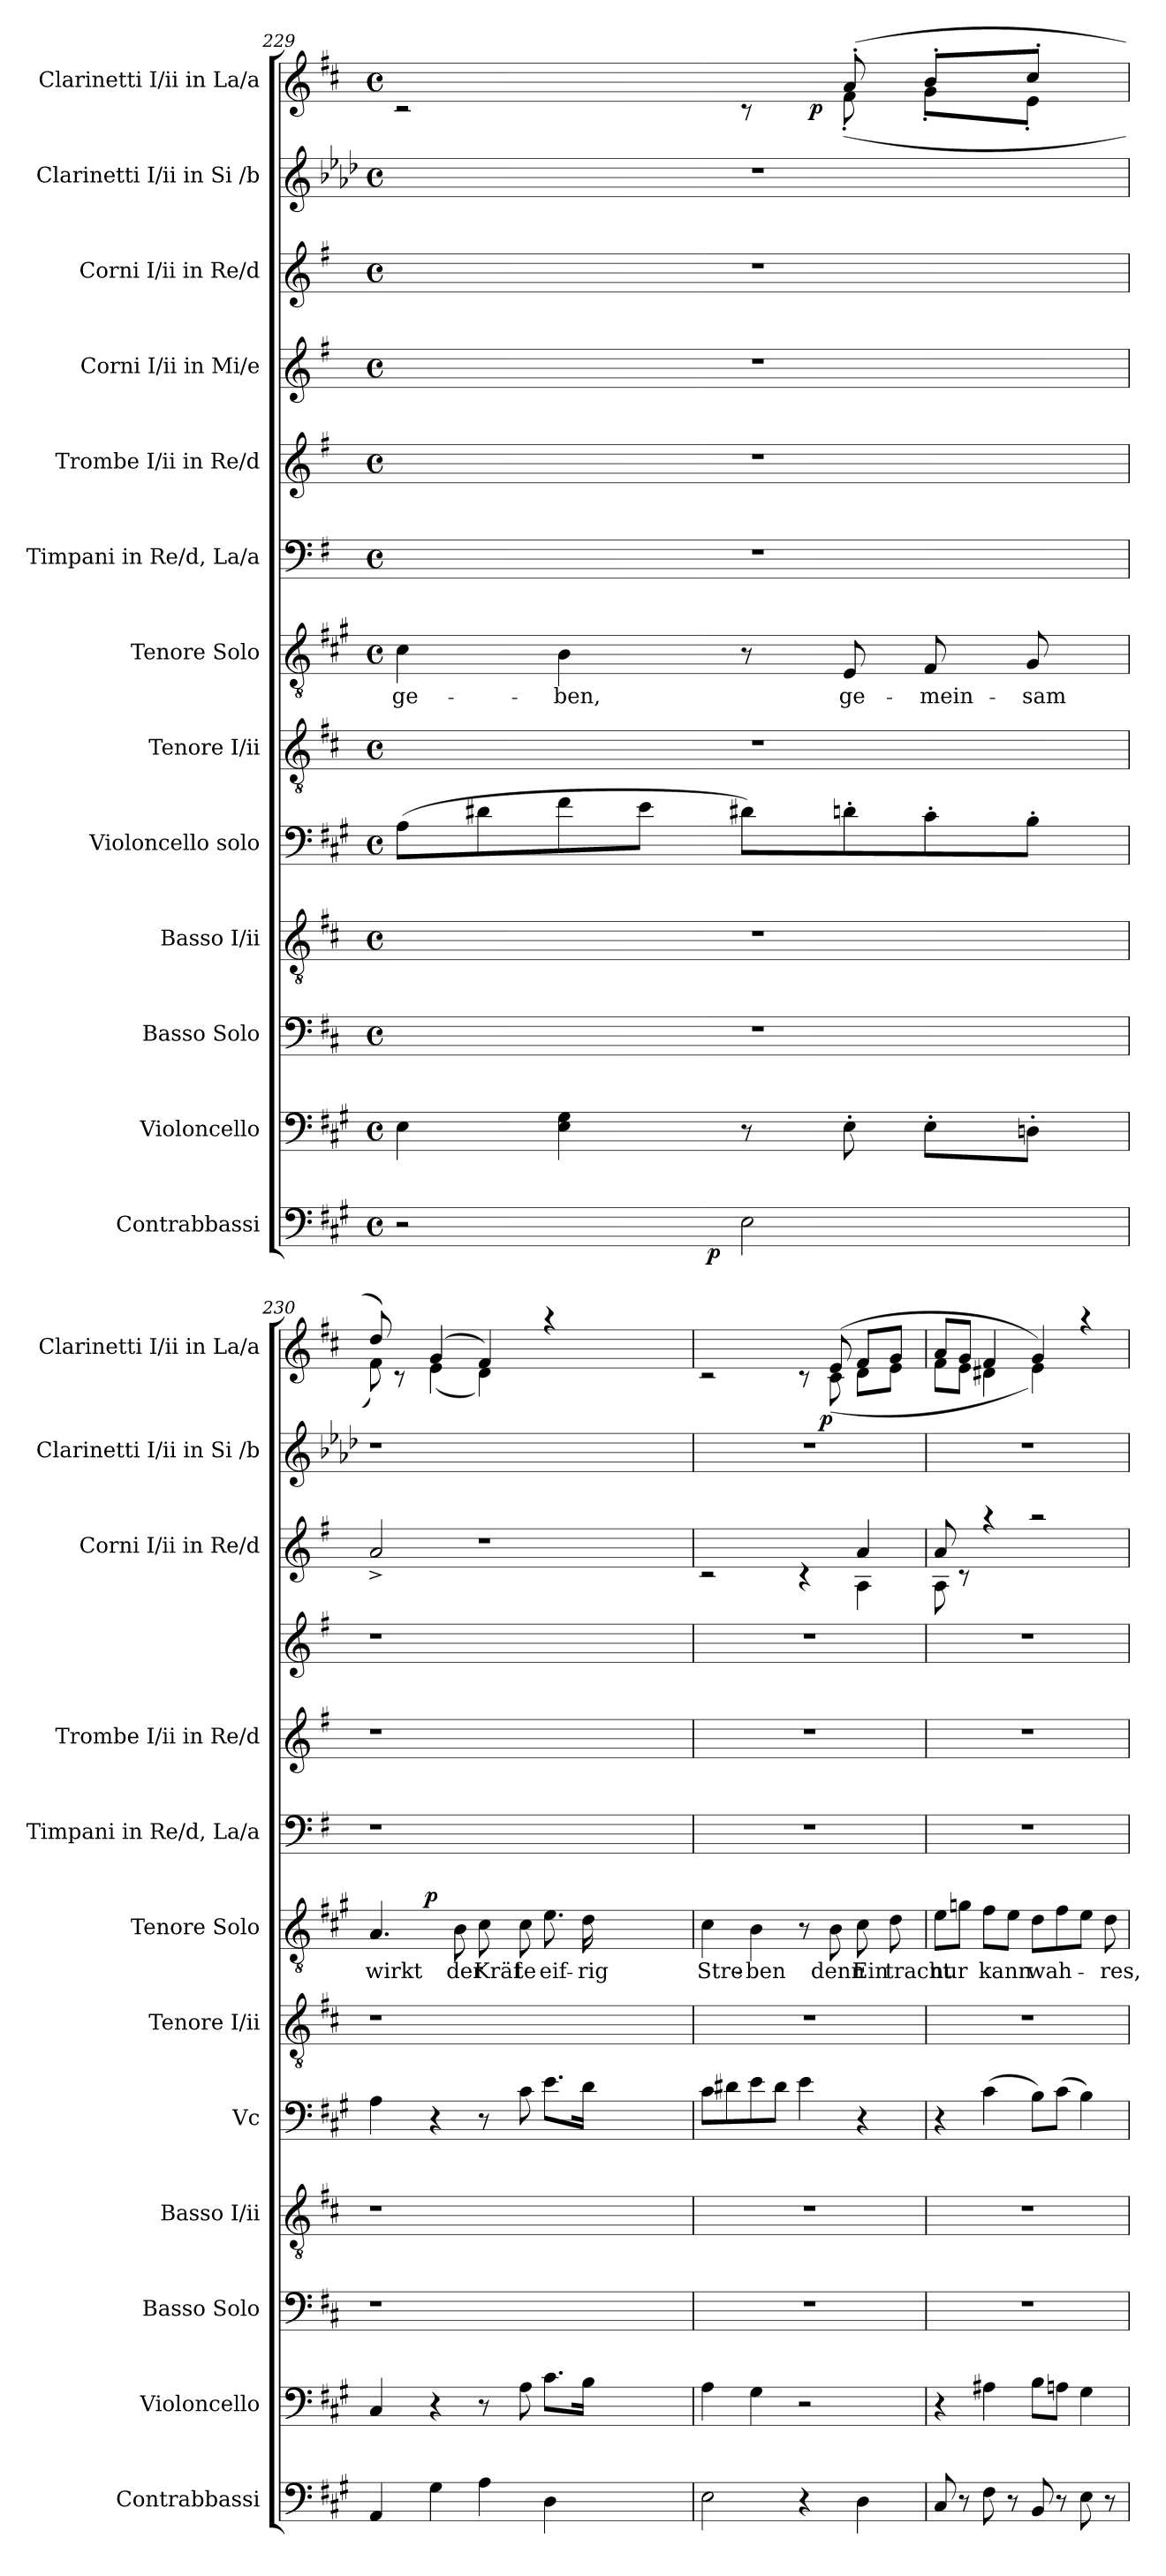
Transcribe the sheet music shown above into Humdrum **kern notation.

**kern	**dynam	**kern	**kern	**kern	**kern	**kern	**kern	**text	**dynam	**kern	**kern	**kern	**kern	**kern	**kern	**dynam
*part13	*part13	*part12	*part11	*part10	*part9	*part8	*part7	*part7	*part7	*part6	*part5	*part4	*part3	*part2	*part1	*part1
*staff13	*staff13	*staff12	*staff11	*staff10	*staff9	*staff8	*staff7	*staff7	*staff7	*staff6	*staff5	*staff4	*staff3	*staff2	*staff1	*staff1
*I"Contrabbassi	*	*I"Violoncello	*I"Basso Solo	*I"Basso I/ii	*I"Violoncello solo	*I"Tenore I/ii	*I"Tenore Solo	*	*	*I"Timpani in Re/d, La/a	*I"Trombe I/ii in Re/d	*I"Corni I/ii in Mi/e	*I"Corni I/ii in Re/d	*I"Clarinetti I/ii in Si /b	*I"Clarinetti I/ii in La/a	*
*I'Contrabbassi	*	*I'Violoncello	*I'Basso Solo	*I'Basso I/ii	*I'Vc	*I'Tenore I/ii	*I'Tenore Solo	*	*	*I'Timpani in Re/d, La/a	*I'Trombe I/ii in Re/d	*	*I'Corni I/ii in Re/d	*I'Clarinetti I/ii in Si /b	*I'Clarinetti I/ii in La/a	*
!!LO:PB:g=z
*clefF4	*	*clefF4	*clefF4	*clefGv2	*clefF4	*clefGv2	*clefGv2	*	*	*clefF4	*clefG2	*clefG2	*clefG2	*clefG2	*clefG2	*
*ITrd-2c-3	*	*ITrd-2c-3	*ITrd3c5	*ITrd-2c-3	*ITrd-2c-3	*ITrd-2c-3	*ITrd-2c-3	*	*	*ITrd-3c-5	*ITrd-3c-5	*ITrd4c7	*ITrd-3c-5	*ITrd-3c-5	*ITrd1c2	*
*k[]	*	*k[]	*k[f#c#g#]	*k[b-]	*k[]	*k[b-]	*k[]	*	*	*k[]	*k[]	*k[]	*k[]	*k[b-e-a-d-g-]	*k[]	*
*C:	*	*C:	*A:	*F:	*C:	*F:	*C:	*	*	*C:	*C:	*C:	*C:	*D-:	*C:	*
*M4/4	*	*M4/4	*M4/4	*M4/4	*M4/4	*M4/4	*M4/4	*	*	*M4/4	*M4/4	*M4/4	*M4/4	*M4/4	*M4/4	*
*met(c)	*	*met(c)	*met(c)	*met(c)	*met(c)	*met(c)	*met(c)	*	*	*met(c)	*met(c)	*met(c)	*met(c)	*met(c)	*met(c)	*
=229	=229	=229	=229	=229	=229	=229	=229	=229	=229	=229	=229	=229	=229	=229	=229	=229
!	!	!	!	!	!	!	!	!LO:LY:b	!	!	!	!	!	!	!	!
*^	*	*	*	*	*	*	*	*	*	*	*	*	*	*	*^	*
*	*	*	*	*	*	*	*	*	*	*	*	*	*	*	*	*	*^	*
2r	4...ryy	.	4G\	1r	1r	(>8c\L	1r	4e\	-ge-	.	1r	1r	1r	1r	1r	2ryy	2rc	2ryy	.
.	.	.	.	.	.	8f#X\	.	.	.	.	.	.	.	.	.	.	.	.	.
!	!	!	!	!	!	!	!	!	!LO:LY:b	!	!	!	!	!	!	!	!	!	!
.	.	.	4G\ 4B\	.	.	8a\	.	4d\	-ben,	.	.	.	.	.	.	.	.	.	.
.	.	.	.	.	.	8g\J	.	.	.	.	.	.	.	.	.	.	.	.	.
!	!	!LO:DY:b	!	!	!	!	!	!	!	!	!	!	!	!	!	!	!	!	!
.	2ryy	p	.	.	.	.	.	.	.	.	.	.	.	.	.	.	.	.	.
2G\	.	.	8r	.	.	8f#X\L)	.	8r	.	.	.	.	.	.	.	8ryy	8rc	16.ryy	.
!	!	!	!	!	!	!	!	!	!	!	!	!	!	!	!	!	!	!	!LO:DY:b
.	.	.	.	.	.	.	.	.	.	.	.	.	.	.	.	.	.	4ryy	p
!	!	!	!	!	!	!	!	!	!LO:LY:b	!	!	!	!	!	!	!	!	!	!
.	.	.	8G'>\	.	.	8fn'>\	.	8G/	ge-	.	.	.	.	.	.	(>8g'>/	(<8e'<\	.	.
!	!	!	!	!	!	!	!	!	!LO:LY:b	!	!	!	!	!	!	!	!	!	!
.	.	.	8G'>\L	.	.	8e'>\	.	8A/	-mein-	.	.	.	.	.	.	8a'>/L	8f'<\L	.	.
.	.	.	.	.	.	.	.	.	.	.	.	.	.	.	.	.	.	8ryy	.
!	!	!	!	!	!	!	!	!	!LO:LY:b	!	!	!	!	!	!	!	!	!	!
.	.	.	8Fn'>\J	.	.	8d'>\J	.	8B/	-sam	.	.	.	.	.	.	8b'>/J	8d'<\J	.	.
.	32ryy	.	.	.	.	.	.	.	.	.	.	.	.	.	.	.	.	32ryy	.
=230	=230	=230	=230	=230	=230	=230	=230	=230	=230	=230	=230	=230	=230	=230	=230	=230	=230	=230	=230
!	!	!	!	!	!	!	!	!	!LO:LY:b	!	!	!	!	!	!	!	!	!	!
*v	*v	*	*	*	*	*	*	*^	*	*	*	*	*	*	*	*	*v	*v	*
4C/	.	4E/	1r	1r	4c\	1r	4.c/	6ryy	wirkt	.	1r	1r	1r	2dd^>/	1r	8cc/)	8e\)	.
.	.	.	.	.	.	.	.	.	.	.	.	.	.	.	.	8ryy	8rc	.
.	.	.	.	.	.	.	.	24..ryy	.	.	.	.	.	.	.	.	.	.
!	!	!	!	!	!	!	!	!	!	!LO:DY:a	!	!	!	!	!	!	!	!
.	.	.	.	.	.	.	.	3%2ryy	.	p	.	.	.	.	.	.	.	.
4B\	.	4r	.	.	4r	.	.	.	.	.	.	.	.	.	.	(4f/	(<4d\	.
!	!	!	!	!	!	!	!	!	!LO:LY:b	!	!	!	!	!	!	!	!	!
.	.	.	.	.	.	.	8d\	.	der	.	.	.	.	.	.	.	.	.
!	!	!	!	!	!	!	!	!	!LO:LY:b	!	!	!	!	!	!	!	!	!
4c\	.	8r	.	.	8r	.	8e\	.	Kräf-	.	.	.	.	1r	.	4e/)	4c\)	.
!	!	!	!	!	!	!	!	!	!LO:LY:b	!	!	!	!	!	!	!	!	!
.	.	8c\	.	.	8e\	.	8e\	.	-te	.	.	.	.	.	.	.	.	.
!	!	!	!	!	!	!	!	!	!LO:LY:b	!	!	!	!	!	!	!	!	!
4F\	.	8.e\L	.	.	8.g\L	.	8.g\	.	eif-	.	.	.	.	.	.	4raa	2ryy	.
.	.	.	.	.	.	.	.	3ryy	.	.	.	.	.	.	.	.	.	.
!	!	!	!	!	!	!	!	!	!LO:LY:b	!	!	!	!	!	!	!	!	!
.	.	16d\Jk	.	.	16f\Jk	.	16f\	.	-rig	.	.	.	.	.	.	.	.	.
2ryy	.	2ryy	2ryy	2ryy	2ryy	2ryy	2ryy	.	.	.	2ryy	2ryy	2ryy	.	2ryy	2ryy	.	.
.	.	.	.	.	.	.	.	6ryy	.	.	.	.	.	.	.	.	.	.
.	.	.	.	.	.	.	.	.	.	.	.	.	.	.	.	.	4ryy	.
.	.	.	.	.	.	.	.	12ryy	.	.	.	.	.	.	.	.	.	.
.	.	.	.	.	.	.	.	96ryy	.	.	.	.	.	.	.	.	.	.
=231	=231	=231	=231	=231	=231	=231	=231	=231	=231	=231	=231	=231	=231	=231	=231	=231	=231	=231
!	!	!	!	!	!	!	!	!	!LO:LY:b	!	!	!	!	!	!	!	!	!
*	*	*	*	*	*	*	*v	*v	*	*	*	*	*	*^	*	*	*^	*
2G\	.	4c\	1r	1r	8e\L	1r	4e\	Stre-	.	1r	1r	1r	2.ryy	2rc	1r	2ryy	2rc	2ryy	.
.	.	.	.	.	8f#X\	.	.	.	.	.	.	.	.	.	.	.	.	.	.
!	!	!	!	!	!	!	!	!LO:LY:b	!	!	!	!	!	!	!	!	!	!	!
.	.	4B\	.	.	8g\	.	4d\	-ben	.	.	.	.	.	.	.	.	.	.	.
.	.	.	.	.	8f#\J	.	.	.	.	.	.	.	.	.	.	.	.	.	.
4r	.	2r	.	.	4g\	.	8r	.	.	.	.	.	.	4rc	.	8ryy	8rc	16.ryy	.
!	!	!	!	!	!	!	!	!	!	!	!	!	!	!	!	!	!	!	!LO:DY:b
.	.	.	.	.	.	.	.	.	.	.	.	.	.	.	.	.	.	4ryy	p
!	!	!	!	!	!	!	!	!LO:LY:b	!	!	!	!	!	!	!	!	!	!	!
.	.	.	.	.	.	.	8d\	denn	.	.	.	.	.	.	.	(8d/	(<8B\	.	.
!	!	!	!	!	!	!	!	!LO:LY:b	!	!	!	!	!	!	!	!	!	!	!
4F\	.	.	.	.	4r	.	8e\	Ein-	.	.	.	.	4dd/	4d\	.	8e/L	8c\L	.	.
.	.	.	.	.	.	.	.	.	.	.	.	.	.	.	.	.	.	8ryy	.
!	!	!	!	!	!	!	!	!LO:LY:b	!	!	!	!	!	!	!	!	!	!	!
.	.	.	.	.	.	.	8f\	-tracht	.	.	.	.	.	.	.	8f/J	8d\J	.	.
.	.	.	.	.	.	.	.	.	.	.	.	.	.	.	.	.	.	32ryy	.
=232	=232	=232	=232	=232	=232	=232	=232	=232	=232	=232	=232	=232	=232	=232	=232	=232	=232	=232	=232
!	!	!	!	!	!	!	!	!LO:LY:b	!	!	!	!	!	!	!	!	!	!	!
*	*	*	*	*	*	*	*	*	*	*	*	*	*	*	*	*	*v	*v	*
8E/	.	4r	1r	1r	4r	1r	8g\L	nur	.	1r	1r	1r	8dd/	8d\	1r	8g/L	8e\L	.
8r	.	.	.	.	.	.	8b-X\J	.	.	.	.	.	8ryy	8rc	.	8f/J	8d\J	.
!	!	!	!	!	!	!	!	!LO:LY:b	!	!	!	!	!	!	!	!	!	!
8A\	.	4c#X\	.	.	(>4e\	.	8a\L	kann	.	.	.	.	4raa	2.ryy	.	4e/	4c#X\	.
8r	.	.	.	.	.	.	8g\J	.	.	.	.	.	.	.	.	.	.	.
!	!	!	!	!	!	!	!	!LO:LY:b	!	!	!	!	!	!	!	!	!	!
8D/	.	8d\L	.	.	8d\L)	.	8f\L	wah-	.	.	.	.	2raa	.	.	4f/)	4d\)	.
8r	.	8cn\J	.	.	(>8e\J	.	8a\	.	.	.	.	.	.	.	.	.	.	.
8G\	.	4B\	.	.	4d\)	.	8g\J	.	.	.	.	.	.	.	.	4raa	4ryy	.
!	!	!	!	!	!	!	!	!LO:LY:b	!	!	!	!	!	!	!	!	!	!
8r	.	.	.	.	.	.	8f\	-res,	.	.	.	.	.	.	.	.	.	.
*	*	*	*	*	*	*	*	*	*	*	*	*	*v	*v	*	*v	*v	*
=	=	=	=	=	=	=	=	=	=	=	=	=	=	=	=	=
*-	*-	*-	*-	*-	*-	*-	*-	*-	*-	*-	*-	*-	*-	*-	*-	*-
